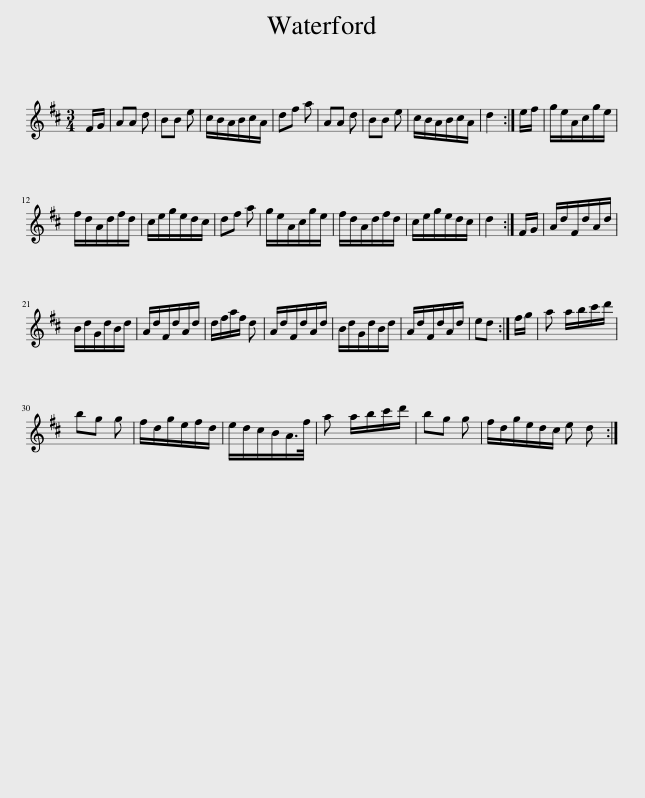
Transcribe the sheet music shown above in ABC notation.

X:1
L:1/8
M:3/4
I:linebreak $
K:D
V:1 treble
V:1
 F/G/ | AA d | BB e | c/B/A/B/c/A/ | df a | %5
 AA d | BB e | c/B/A/B/c/A/ | d2 :| e/f/ | %10
 g/e/A/c/g/e/ |$ f/d/A/d/f/d/ | c/e/g/e/d/c/ | df a | g/e/A/c/g/e/ | %15
 f/d/A/d/f/d/ | c/e/g/e/d/c/ | d2 :| F/G/ | A/d/F/d/A/d/ |$ %20
 B/d/G/d/B/d/ | A/d/F/d/A/d/ | d/f/a/f/ d | A/d/F/d/A/d/ | B/d/G/d/B/d/ | %25
 A/d/F/d/A/d/ | ed :| f/g/ | a a/b/c'/d'/ |$ bg g | %30
 f/d/g/e/f/d/ | e/d/c/B/A/>f/ | a a/b/c'/d'/ | bg g | f/d/g/e/d/c/ e d :| %35
